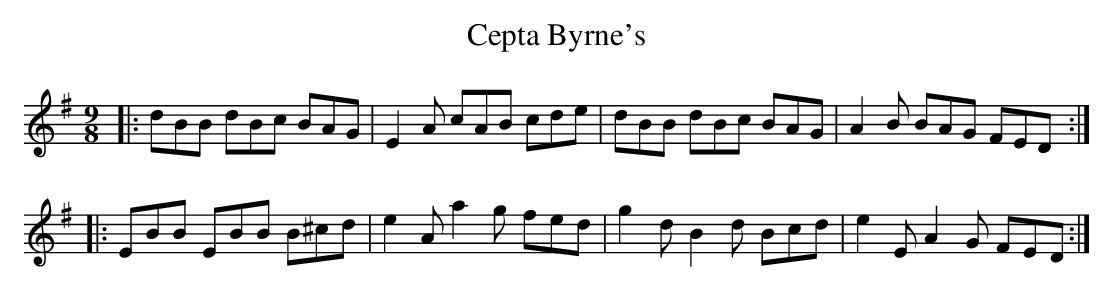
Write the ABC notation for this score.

X:1
T:Cepta Byrne's
M:9/8
L:1/8
K:Dmix
|: dBB dBc BAG | E2A cAB cde | dBB dBc BAG | A2B BAG FED ::
EBB EBB B^cd | e2A a2g fed | g2d B2d Bcd | e2E A2G FED :|
